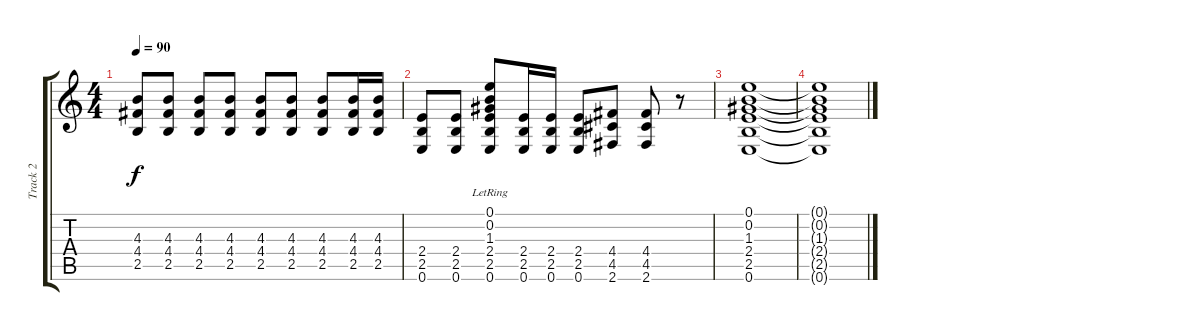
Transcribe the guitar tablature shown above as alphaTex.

\track ("Track 2" "Track 2") {instrument distortionguitar}
\staff {score tabs}
\tuning (E4 B3 G3 D3 A2 E2) {hide}
\ts (4 4)
\tempo 90
\clef g2
\ks c
(4.3 4.4 2.5).8{dy f} (4.3 4.4 2.5).8 (4.3 4.4 2.5).8 (4.3 4.4 2.5).8 (4.3 4.4 2.5).8 (4.3 4.4 2.5).8 (4.3 4.4 2.5).8 (4.3 4.4 2.5).16 (4.3 4.4 2.5).16 |
(2.4 2.5 0.6).8 (2.4 2.5 0.6).8 (0.1{lr} 0.2{lr} 1.3{lr} 2.4{lr} 2.5{lr} 0.6{lr}).8 (2.4 2.5 0.6).16 (2.4 2.5 0.6).16 (2.4 2.5 0.6).8 (4.4 4.5 2.6).8 (4.4 4.5 2.6).8 r.8 |
(0.1 0.2 1.3 2.4 2.5 0.6).1 |
(0.1{t} 0.2{t} 1.3{t} 2.4{t} 2.5{t} 0.6{t}).1
